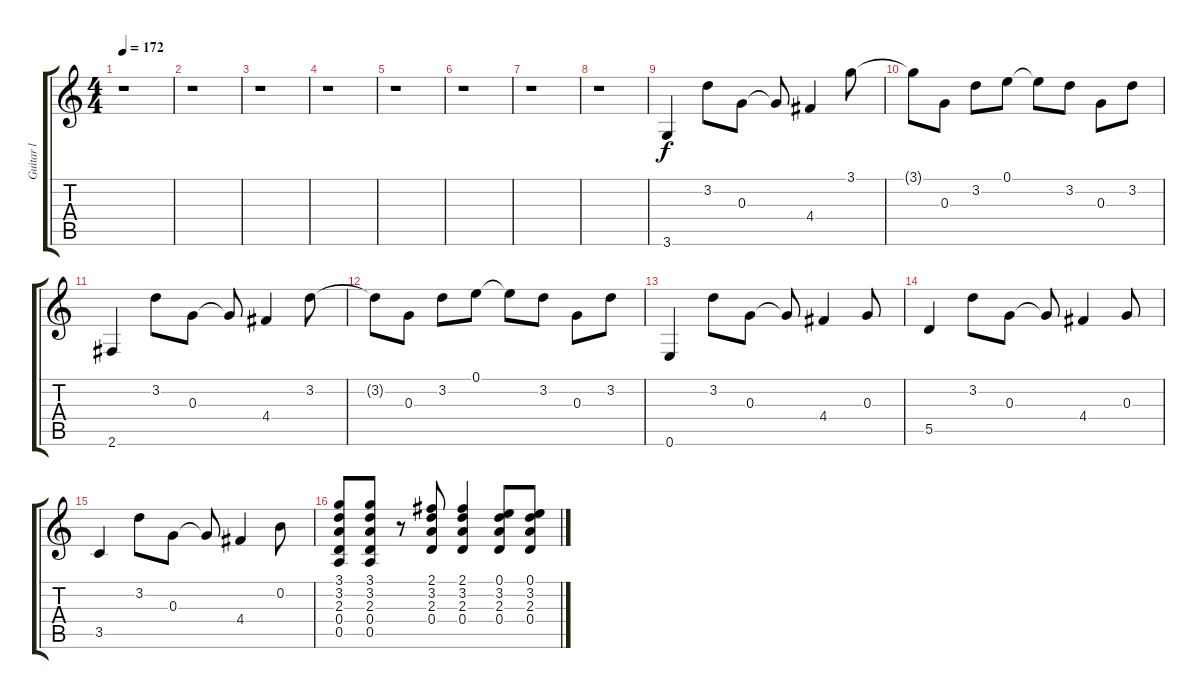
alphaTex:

\track ("Guitar l" "Guitar l") {instrument acousticguitarsteel}
\staff {score tabs}
\tuning (E4 B3 G3 D3 A2 E2) {hide}
\ts (4 4)
\tempo 172
\clef g2
\ks c
r.1{dy f} |
r.1 |
r.1 |
r.1 |
r.1 |
r.1 |
r.1 |
r.1 |
3.6.4 3.2.8 0.3.8 0.3{t}.8 4.4.4 3.1.8 |
3.1{t}.8 0.3.8 3.2.8 0.1.8 0.1{t}.8 3.2.8 0.3.8 3.2.8 |
2.6.4 3.2.8 0.3.8 0.3{t}.8 4.4.4 3.2.8 |
3.2{t}.8 0.3.8 3.2.8 0.1.8 0.1{t}.8 3.2.8 0.3.8 3.2.8 |
0.6.4 3.2.8 0.3.8 0.3{t}.8 4.4.4 0.3.8 |
5.5.4 3.2.8 0.3.8 0.3{t}.8 4.4.4 0.3.8 |
3.5.4 3.2.8 0.3.8 0.3{t}.8 4.4.4 0.2.8 |
(3.1 3.2 2.3 0.4 0.5).8 (3.1 3.2 2.3 0.4 0.5).8 r.8 (2.1 3.2 2.3 0.4).8 (2.1 3.2 2.3 0.4).4 (0.1 3.2 2.3 0.4).8 (0.1 3.2 2.3 0.4).8
